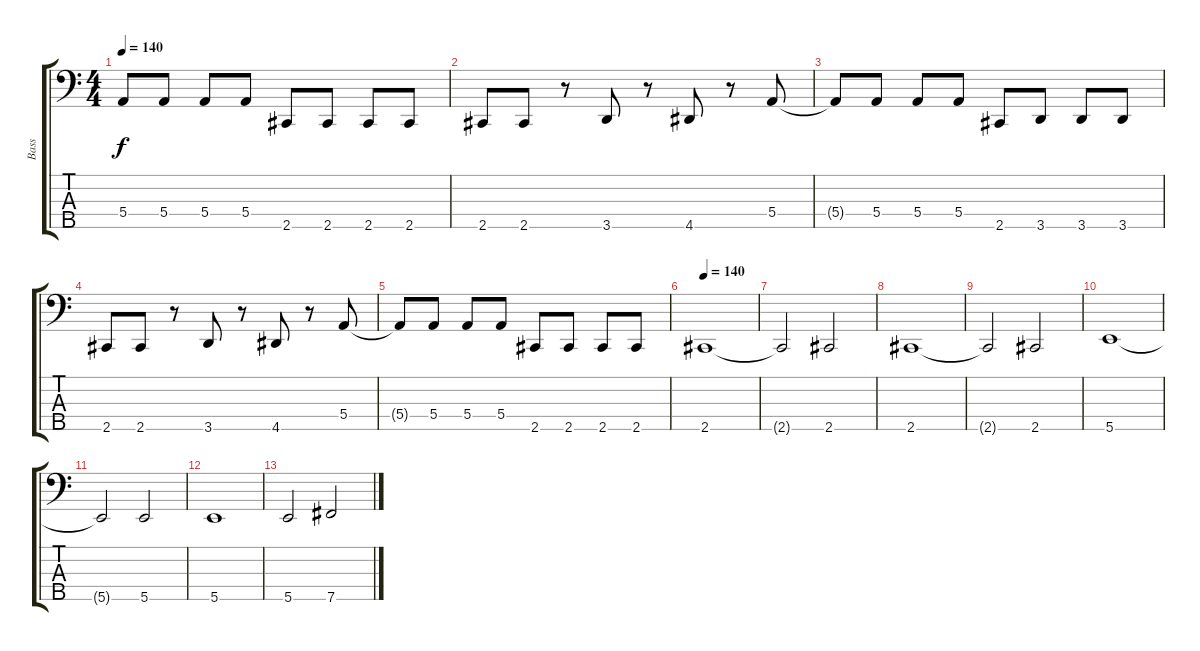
\track ("Bass" "Bass") {instrument electricbassfinger}
\staff {score tabs}
\tuning (G2 D2 A1 E1 B0) {hide}
\ts (4 4)
\tempo 140
\clef f4
\ks c
5.4{t}.8{dy f} 5.4.8 5.4.8 5.4.8 2.5.8 2.5.8 2.5.8 2.5.8 |
2.5.8 2.5.8 r.8 3.5.8 r.8 4.5.8 r.8 5.4.8 |
5.4{t}.8 5.4.8 5.4.8 5.4.8 2.5.8 3.5.8 3.5.8 3.5.8 |
2.5.8 2.5.8 r.8 3.5.8 r.8 4.5.8 r.8 5.4.8 |
5.4{t}.8 5.4.8 5.4.8 5.4.8 2.5.8 2.5.8 2.5.8 2.5.8 |
\tempo 140
2.5.1 |
2.5{t}.2 2.5.2 |
2.5.1 |
2.5{t}.2 2.5.2 |
5.5.1 |
5.5{t}.2 5.5.2 |
5.5.1 |
5.5.2 7.5.2
